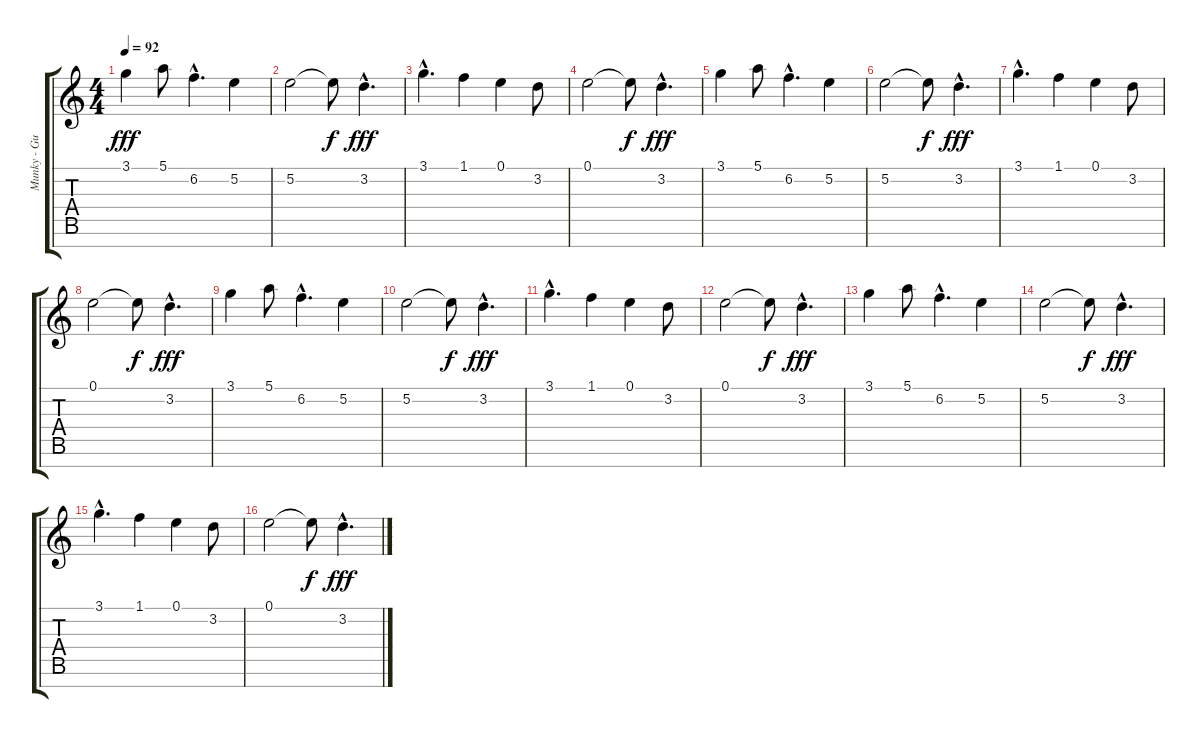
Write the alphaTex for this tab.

\track ("Munky - Guitar" "Munky - Gu") {instrument electricguitarclean}
\staff {score tabs}
\tuning (E4 B3 G3 D3 A2 E2 B1) {hide}
\ts (4 4)
\tempo 92
\clef g2
\ks c
3.1.4{dy fff} 5.1.8 6.2{hac}.4{d} 5.2.4 |
5.2.2 5.2{t}.8{dy f} 3.2{hac}.4{d dy fff} |
3.1{hac}.4{d} 1.1.4 0.1.4 3.2.8 |
0.1.2 0.1{t}.8{dy f} 3.2{hac}.4{d dy fff} |
3.1.4 5.1.8 6.2{hac}.4{d} 5.2.4 |
5.2.2 5.2{t}.8{dy f} 3.2{hac}.4{d dy fff} |
3.1{hac}.4{d} 1.1.4 0.1.4 3.2.8 |
0.1.2 0.1{t}.8{dy f} 3.2{hac}.4{d dy fff} |
3.1.4 5.1.8 6.2{hac}.4{d} 5.2.4 |
5.2.2 5.2{t}.8{dy f} 3.2{hac}.4{d dy fff} |
3.1{hac}.4{d} 1.1.4 0.1.4 3.2.8 |
0.1.2 0.1{t}.8{dy f} 3.2{hac}.4{d dy fff} |
3.1.4 5.1.8 6.2{hac}.4{d} 5.2.4 |
5.2.2{volume 15} 5.2{t}.8{dy f} 3.2{hac}.4{d dy fff volume 14} |
3.1{hac}.4{d volume 12} 1.1.4{volume 10} 0.1.4{volume 10} 3.2.8{volume 8} |
0.1.2{volume 8} 0.1{t}.8{dy f} 3.2{hac}.4{d dy fff volume 6}
